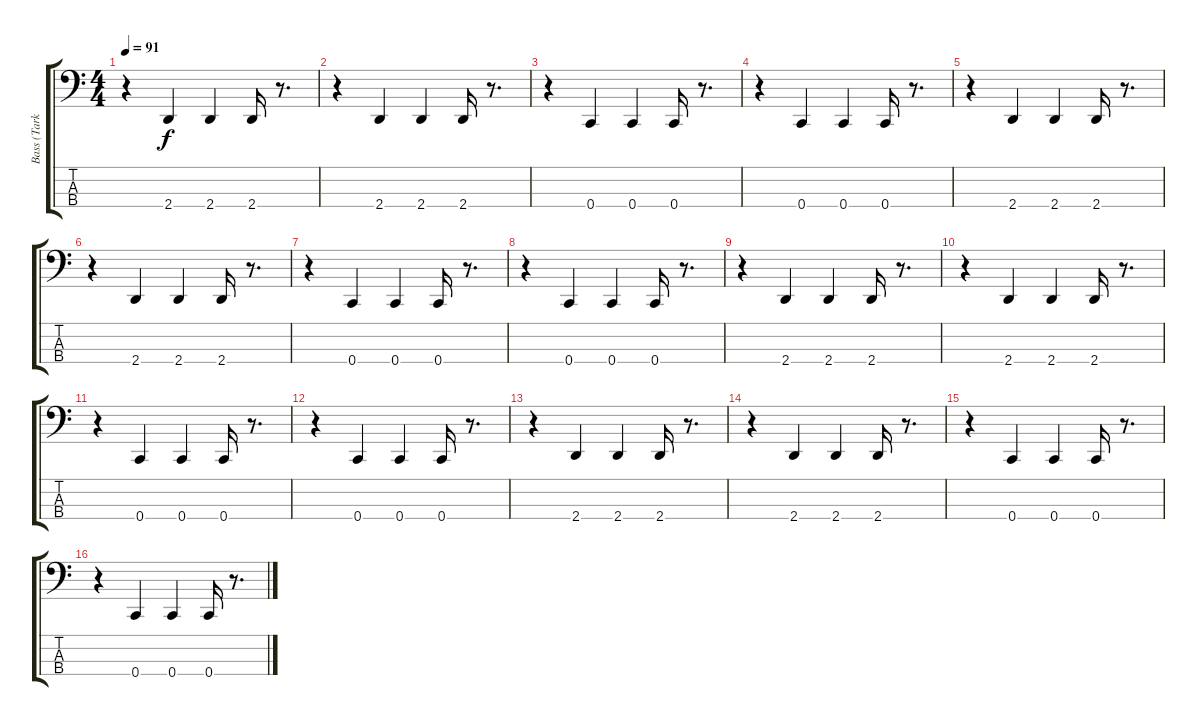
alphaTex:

\track ("Bass (Tarkan)" "Bass (Tark") {instrument electricbassfinger}
\staff {score tabs}
\tuning (Eb2 Bb1 F1 C1) {hide}
\ts (4 4)
\tempo 91
\clef f4
\ks c
r.4{dy f} 2.4.4 2.4.4 2.4.16 r.8{d} |
r.4 2.4.4 2.4.4 2.4.16 r.8{d} |
r.4 0.4.4 0.4.4 0.4.16 r.8{d} |
r.4 0.4.4 0.4.4 0.4.16 r.8{d} |
r.4 2.4.4 2.4.4 2.4.16 r.8{d} |
r.4 2.4.4 2.4.4 2.4.16 r.8{d} |
r.4 0.4.4 0.4.4 0.4.16 r.8{d} |
r.4 0.4.4 0.4.4 0.4.16 r.8{d} |
r.4 2.4.4 2.4.4 2.4.16 r.8{d} |
r.4 2.4.4 2.4.4 2.4.16 r.8{d} |
r.4 0.4.4 0.4.4 0.4.16 r.8{d} |
r.4 0.4.4 0.4.4 0.4.16 r.8{d} |
r.4 2.4.4 2.4.4 2.4.16 r.8{d} |
r.4 2.4.4 2.4.4 2.4.16 r.8{d} |
r.4 0.4.4 0.4.4 0.4.16 r.8{d} |
r.4 0.4.4 0.4.4 0.4.16 r.8{d}
